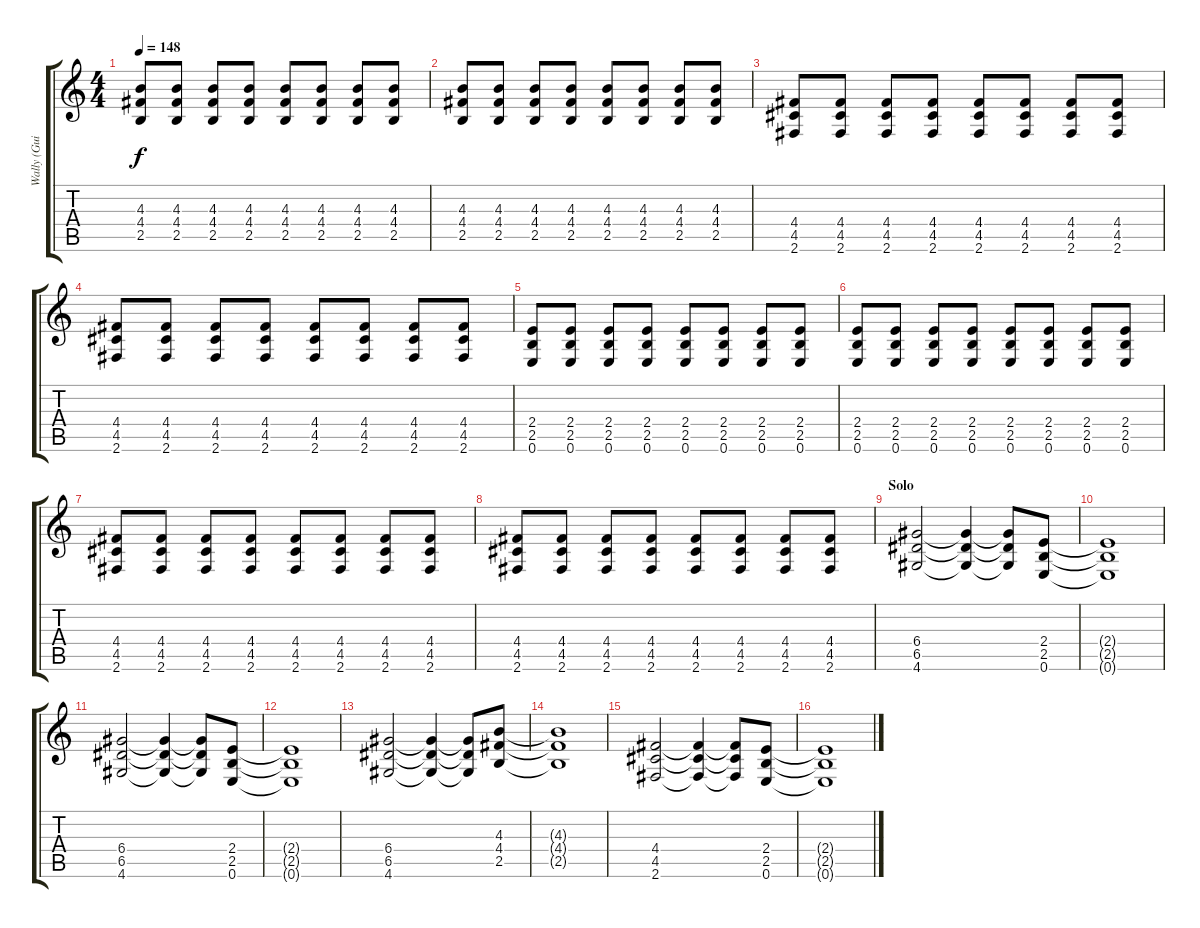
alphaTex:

\track ("Wally (Guitarra Base)" "Wally (Gui") {instrument distortionguitar}
\staff {score tabs}
\tuning (E4 B3 G3 D3 A2 E2) {hide}
\ts (4 4)
\tempo 148
\clef g2
\ks c
(4.3 4.4 2.5).8{dy f} (4.3 4.4 2.5).8 (4.3 4.4 2.5).8 (4.3 4.4 2.5).8 (4.3 4.4 2.5).8 (4.3 4.4 2.5).8 (4.3 4.4 2.5).8 (4.3 4.4 2.5).8 |
(4.3 4.4 2.5).8 (4.3 4.4 2.5).8 (4.3 4.4 2.5).8 (4.3 4.4 2.5).8 (4.3 4.4 2.5).8 (4.3 4.4 2.5).8 (4.3 4.4 2.5).8 (4.3 4.4 2.5).8 |
(4.4 4.5 2.6).8 (4.4 4.5 2.6).8 (4.4 4.5 2.6).8 (4.4 4.5 2.6).8 (4.4 4.5 2.6).8 (4.4 4.5 2.6).8 (4.4 4.5 2.6).8 (4.4 4.5 2.6).8 |
(4.4 4.5 2.6).8 (4.4 4.5 2.6).8 (4.4 4.5 2.6).8 (4.4 4.5 2.6).8 (4.4 4.5 2.6).8 (4.4 4.5 2.6).8 (4.4 4.5 2.6).8 (4.4 4.5 2.6).8 |
(2.4 2.5 0.6).8 (2.4 2.5 0.6).8 (2.4 2.5 0.6).8 (2.4 2.5 0.6).8 (2.4 2.5 0.6).8 (2.4 2.5 0.6).8 (2.4 2.5 0.6).8 (2.4 2.5 0.6).8 |
(2.4 2.5 0.6).8 (2.4 2.5 0.6).8 (2.4 2.5 0.6).8 (2.4 2.5 0.6).8 (2.4 2.5 0.6).8 (2.4 2.5 0.6).8 (2.4 2.5 0.6).8 (2.4 2.5 0.6).8 |
(4.4 4.5 2.6).8 (4.4 4.5 2.6).8 (4.4 4.5 2.6).8 (4.4 4.5 2.6).8 (4.4 4.5 2.6).8 (4.4 4.5 2.6).8 (4.4 4.5 2.6).8 (4.4 4.5 2.6).8 |
(4.4 4.5 2.6).8 (4.4 4.5 2.6).8 (4.4 4.5 2.6).8 (4.4 4.5 2.6).8 (4.4 4.5 2.6).8 (4.4 4.5 2.6).8 (4.4 4.5 2.6).8 (4.4 4.5 2.6).8 |
\section ("" "Solo")
(6.4 6.5 4.6).2{volume 13} (6.4{t} 6.5{t} 4.6{t}).4 (6.4{t} 6.5{t} 4.6{t}).8 (2.4 2.5 0.6).8 |
(2.4{t} 2.5{t} 0.6{t}).1 |
(6.4 6.5 4.6).2 (6.4{t} 6.5{t} 4.6{t}).4 (6.4{t} 6.5{t} 4.6{t}).8 (2.4 2.5 0.6).8 |
(2.4{t} 2.5{t} 0.6{t}).1 |
(6.4 6.5 4.6).2 (6.4{t} 6.5{t} 4.6{t}).4 (6.4{t} 6.5{t} 4.6{t}).8 (4.3 4.4 2.5).8 |
(4.3{t} 4.4{t} 2.5{t}).1 |
(4.4 4.5 2.6).2 (4.4{t} 4.5{t} 2.6{t}).4 (4.4{t} 4.5{t} 2.6{t}).8 (2.4 2.5 0.6).8 |
(2.4{t} 2.5{t} 0.6{t}).1
